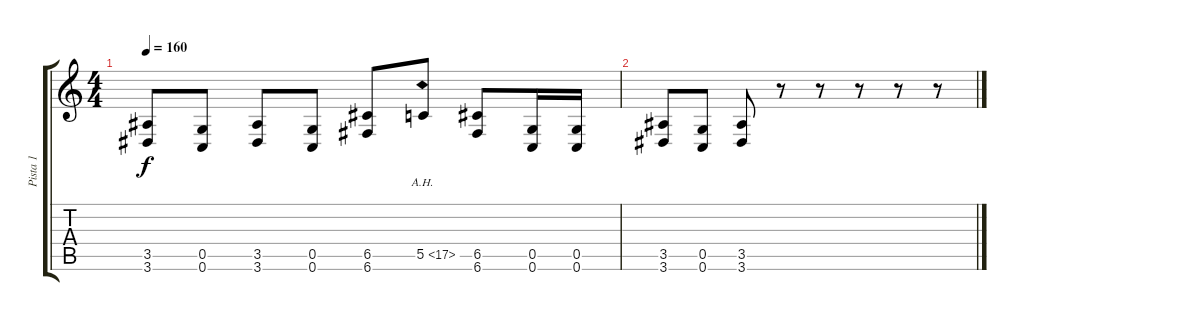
\track ("Pista 1" "Pista 1") {instrument distortionguitar}
\staff {score tabs}
\tuning (D4 A3 F3 C3 G2 C2) {hide}
\ts (4 4)
\tempo 160
\clef g2
\ks c
(3.5 3.6).8{dy f} (0.5 0.6).8 (3.5 3.6).8 (0.5 0.6).8 (6.5 6.6).8 5.5{ah 12}.8 (6.5 6.6).8 (0.5 0.6).16 (0.5 0.6).16 |
(3.5 3.6).8 (0.5 0.6).8 (3.5 3.6).8 r.8 r.8 r.8 r.8 r.8
